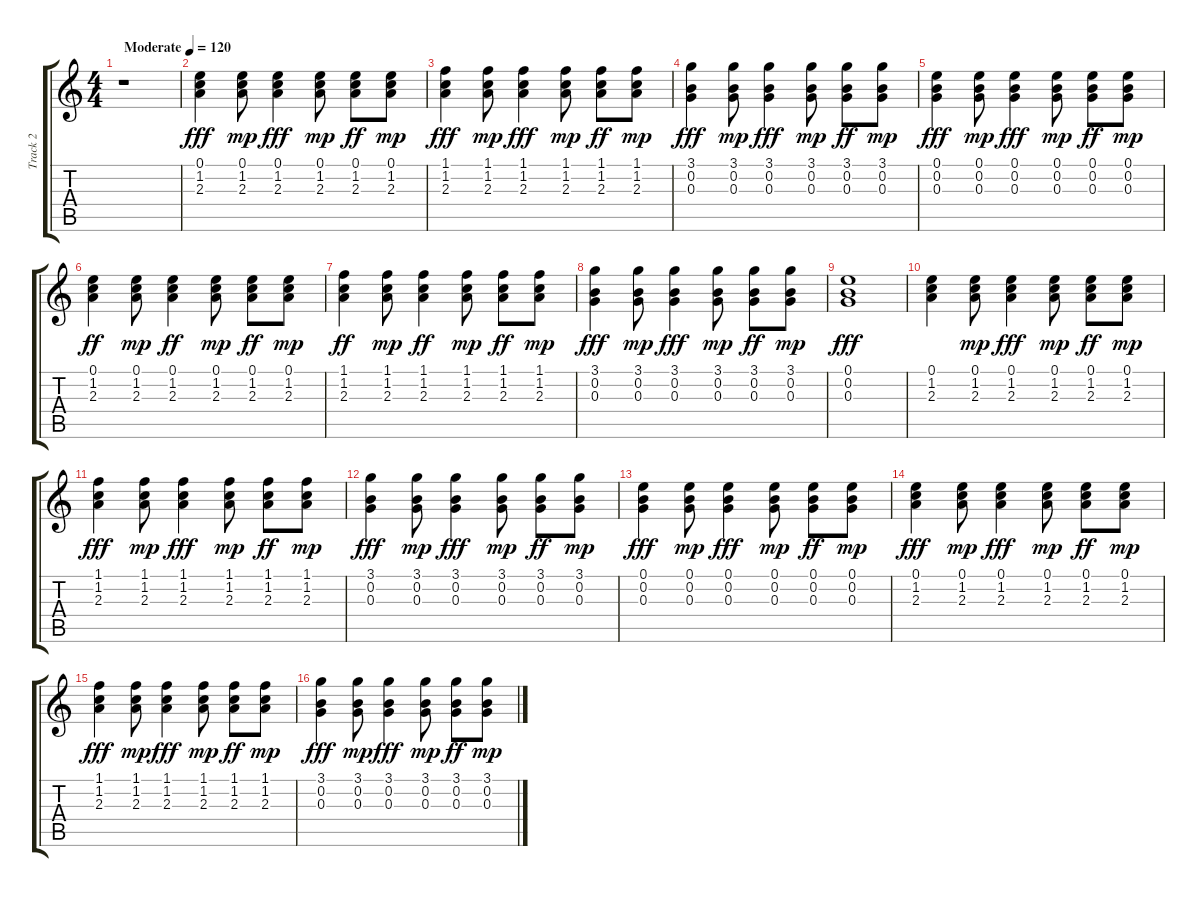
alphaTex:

\track ("Track 2" "Track 2") {instrument acousticguitarsteel}
\staff {score tabs}
\tuning (E4 B3 G3 D3 A2 E2) {hide}
\ts (4 4)
\tempo (120 "Moderate")
\clef g2
\ks c
r.1{dy fff instrument acousticguitarsteel} |
(0.1 1.2 2.3).4{balance 11} (0.1 1.2 2.3).8{dy mp} (0.1 1.2 2.3).4{dy fff} (0.1 1.2 2.3).8{dy mp} (0.1 1.2 2.3).8{dy ff} (0.1 1.2 2.3).8{dy mp} |
(1.1 1.2 2.3).4{dy fff} (1.1 1.2 2.3).8{dy mp} (1.1 1.2 2.3).4{dy fff} (1.1 1.2 2.3).8{dy mp} (1.1 1.2 2.3).8{dy ff} (1.1 1.2 2.3).8{dy mp} |
(3.1 0.2 0.3).4{dy fff} (3.1 0.2 0.3).8{dy mp} (3.1 0.2 0.3).4{dy fff} (3.1 0.2 0.3).8{dy mp} (3.1 0.2 0.3).8{dy ff} (3.1 0.2 0.3).8{dy mp} |
(0.1 0.2 0.3).4{dy fff} (0.1 0.2 0.3).8{dy mp} (0.1 0.2 0.3).4{dy fff} (0.1 0.2 0.3).8{dy mp} (0.1 0.2 0.3).8{dy ff} (0.1 0.2 0.3).8{dy mp} |
(0.1 1.2 2.3).4{dy ff} (0.1 1.2 2.3).8{dy mp} (0.1 1.2 2.3).4{dy ff} (0.1 1.2 2.3).8{dy mp} (0.1 1.2 2.3).8{dy ff} (0.1 1.2 2.3).8{dy mp} |
(1.1 1.2 2.3).4{dy ff} (1.1 1.2 2.3).8{dy mp} (1.1 1.2 2.3).4{dy ff} (1.1 1.2 2.3).8{dy mp} (1.1 1.2 2.3).8{dy ff} (1.1 1.2 2.3).8{dy mp} |
(3.1 0.2 0.3).4{dy fff} (3.1 0.2 0.3).8{dy mp} (3.1 0.2 0.3).4{dy fff} (3.1 0.2 0.3).8{dy mp} (3.1 0.2 0.3).8{dy ff} (3.1 0.2 0.3).8{dy mp} |
(0.1 0.2 0.3).1{dy fff} |
(0.1 1.2 2.3).4 (0.1 1.2 2.3).8{dy mp} (0.1 1.2 2.3).4{dy fff} (0.1 1.2 2.3).8{dy mp} (0.1 1.2 2.3).8{dy ff} (0.1 1.2 2.3).8{dy mp} |
(1.1 1.2 2.3).4{dy fff} (1.1 1.2 2.3).8{dy mp} (1.1 1.2 2.3).4{dy fff} (1.1 1.2 2.3).8{dy mp} (1.1 1.2 2.3).8{dy ff} (1.1 1.2 2.3).8{dy mp} |
(3.1 0.2 0.3).4{dy fff} (3.1 0.2 0.3).8{dy mp} (3.1 0.2 0.3).4{dy fff} (3.1 0.2 0.3).8{dy mp} (3.1 0.2 0.3).8{dy ff} (3.1 0.2 0.3).8{dy mp} |
(0.1 0.2 0.3).4{dy fff} (0.1 0.2 0.3).8{dy mp} (0.1 0.2 0.3).4{dy fff} (0.1 0.2 0.3).8{dy mp} (0.1 0.2 0.3).8{dy ff} (0.1 0.2 0.3).8{dy mp} |
(0.1 1.2 2.3).4{dy fff} (0.1 1.2 2.3).8{dy mp} (0.1 1.2 2.3).4{dy fff} (0.1 1.2 2.3).8{dy mp} (0.1 1.2 2.3).8{dy ff} (0.1 1.2 2.3).8{dy mp} |
(1.1 1.2 2.3).4{dy fff} (1.1 1.2 2.3).8{dy mp} (1.1 1.2 2.3).4{dy fff} (1.1 1.2 2.3).8{dy mp} (1.1 1.2 2.3).8{dy ff} (1.1 1.2 2.3).8{dy mp} |
(3.1 0.2 0.3).4{dy fff} (3.1 0.2 0.3).8{dy mp} (3.1 0.2 0.3).4{dy fff} (3.1 0.2 0.3).8{dy mp} (3.1 0.2 0.3).8{dy ff} (3.1 0.2 0.3).8{dy mp}
